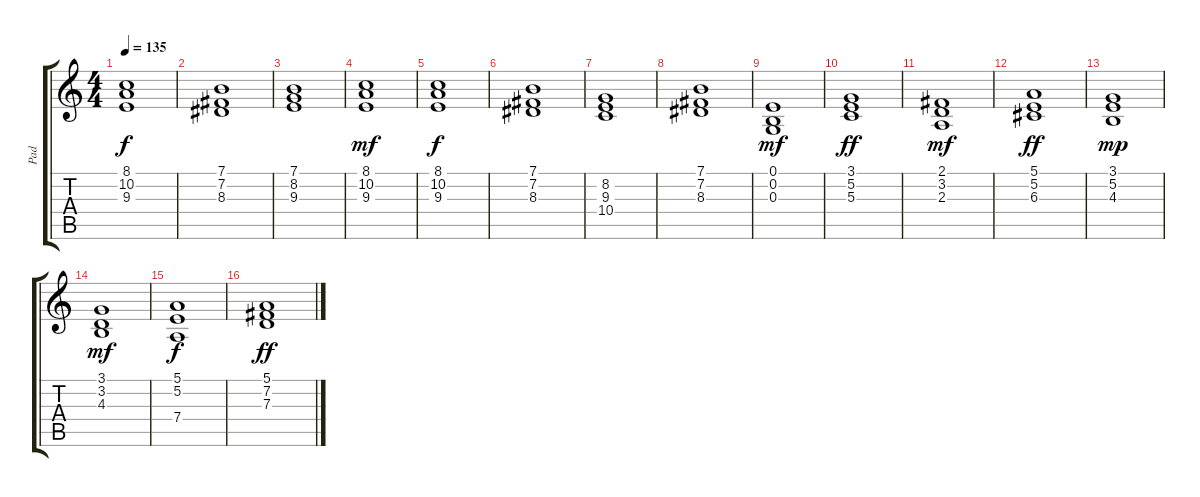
\track ("Pad" "Pad") {instrument pad5bowed}
\staff {score tabs}
\tuning (E4 B3 G3 D3 A2 E2) {hide}
\ts (4 4)
\tempo 135
\clef g2
\ks c
(8.1 10.2 9.3).1{dy f} |
(7.1 7.2 8.3).1 |
(7.1 8.2 9.3).1 |
(8.1 10.2 9.3).1{dy mf} |
(8.1 10.2 9.3).1{dy f} |
(7.1 7.2 8.3).1 |
(8.2 9.3 10.4).1 |
(7.1 7.2 8.3).1 |
(0.1 0.2 0.3).1{dy mf} |
(3.1 5.2 5.3).1{dy ff} |
(2.1 3.2 2.3).1{dy mf} |
(5.1 5.2 6.3).1{dy ff} |
(3.1 5.2 4.3).1{dy mp} |
(3.1 3.2 4.3).1{dy mf} |
(5.1 5.2 7.4).1{dy f} |
(5.1 7.2 7.3).1{dy ff}
